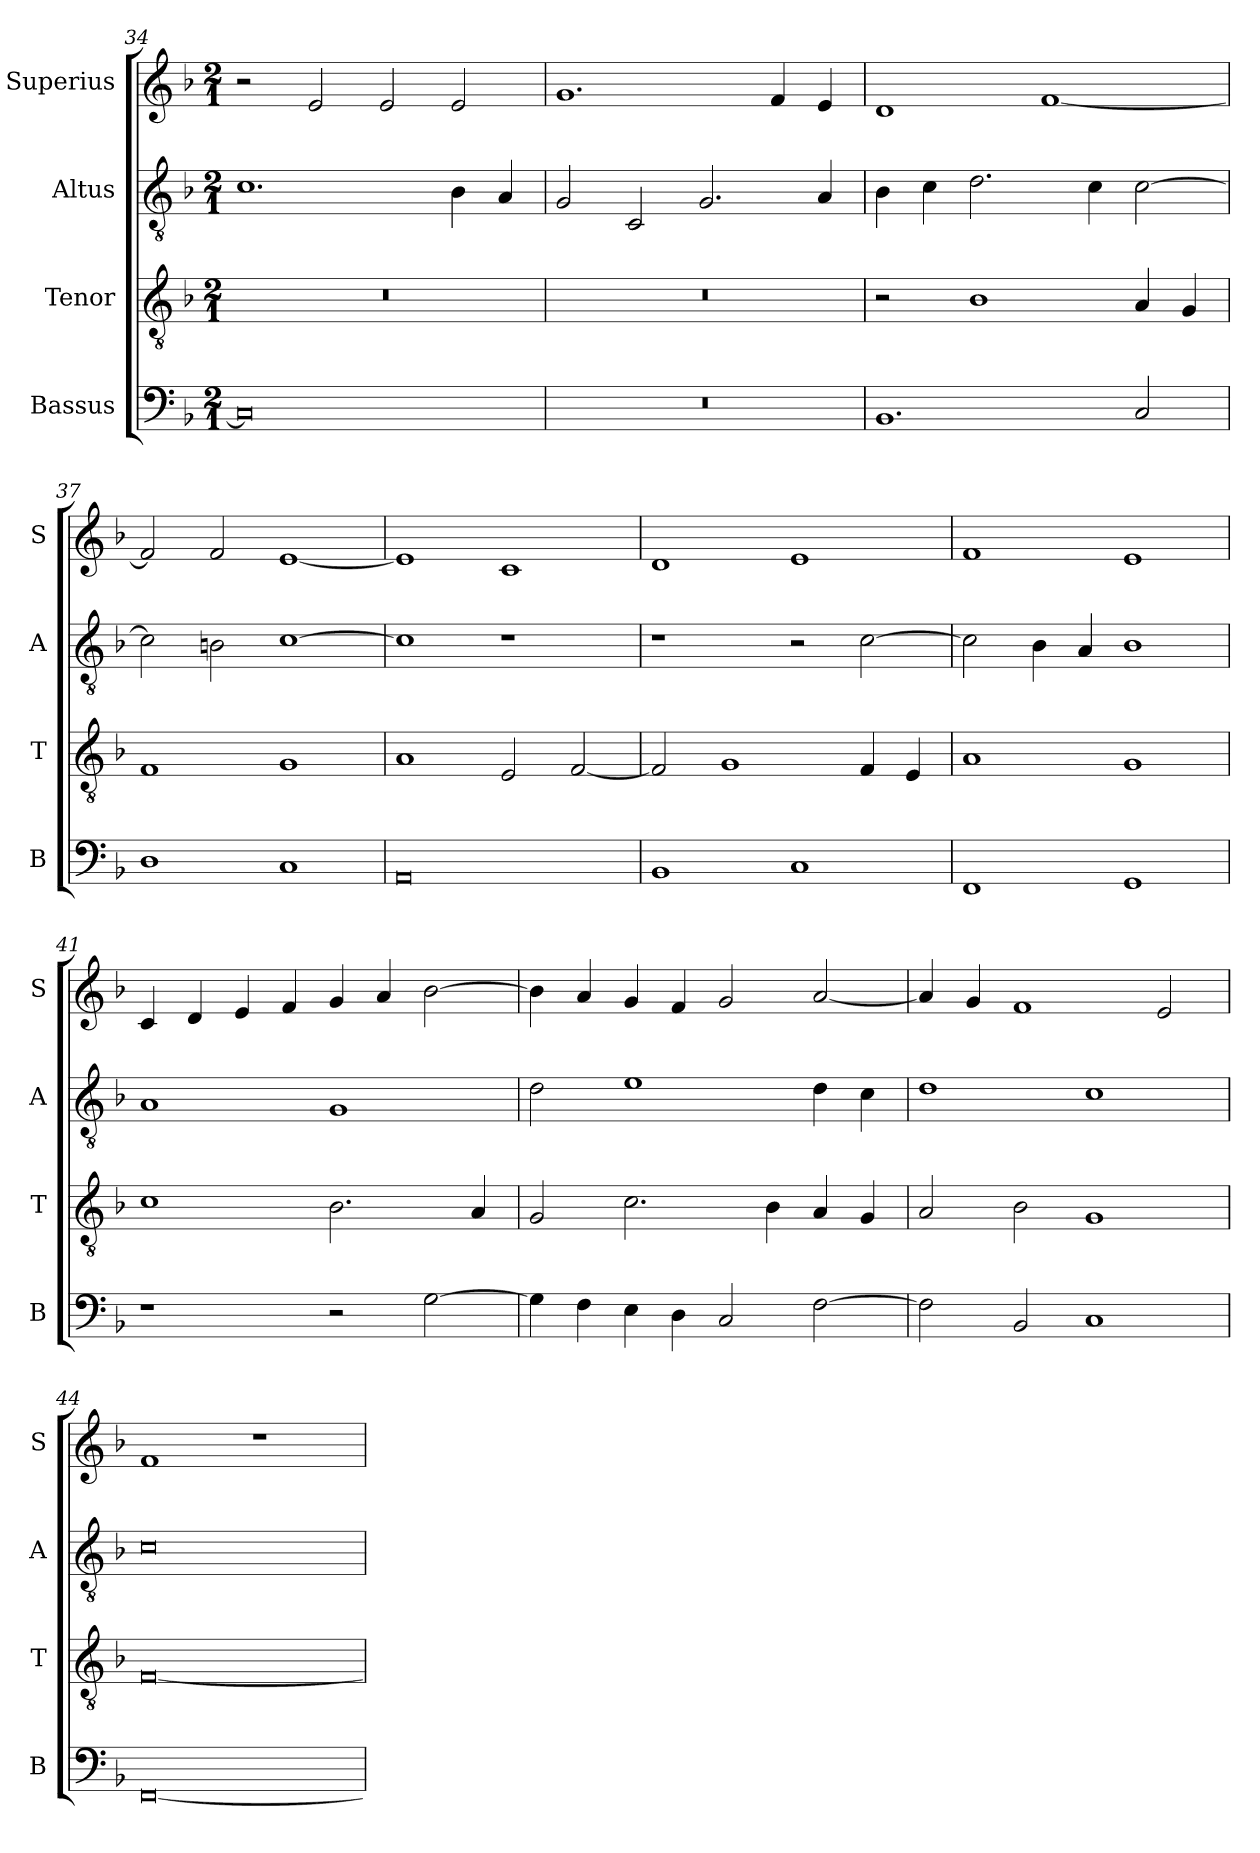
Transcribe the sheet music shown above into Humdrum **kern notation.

**kern	**kern	**kern	**kern
*part4	*part3	*part2	*part1
*staff4	*staff3	*staff2	*staff1
*I"Bassus	*I"Tenor	*I"Altus	*I"Superius
*I'B	*I'T	*I'A	*I'S
*clefF4	*clefGv2	*clefGv2	*clefG2
*k[b-]	*k[b-]	*k[b-]	*k[b-]
*F:	*F:	*F:	*F:
*M2/1	*M2/1	*M2/1	*M2/1
=34	=34	=34	=34
0C]	0r	1.c	2r
.	.	.	2e
.	.	.	2e
.	.	4B-	2e
.	.	4A	.
=35	=35	=35	=35
0r	0r	2G	1.g
.	.	2C	.
.	.	2.G	.
.	.	.	4f
.	.	4A	4e
=36	=36	=36	=36
1.BB-	2r	4B-	1d
.	.	4c	.
.	1B-	2.d	.
.	.	.	[1f
.	.	4c	.
2C	4A	[2c	.
.	4G	.	.
=37	=37	=37	=37
1D	1F	2c]	2f]
.	.	2Bn	2f
1C	1G	[1c	[1e
=38	=38	=38	=38
0AA	1A	1c]	1e]
.	2E	1r	1c
.	[2F	.	.
=39	=39	=39	=39
1BB-	2F]	1r	1d
.	1G	.	.
1C	.	2r	1e
.	4F	[2c	.
.	4E	.	.
=40	=40	=40	=40
1FF	1A	2c]	1f
.	.	4B-	.
.	.	4A	.
1GG	1G	1B-	1e
=41	=41	=41	=41
1r	1c	1A	4c
.	.	.	4d
.	.	.	4e
.	.	.	4f
2r	2.B-	1G	4g
.	.	.	4a
[2G	.	.	[2b-
.	4A	.	.
=42	=42	=42	=42
4G]	2G	2d	4b-]
4F	.	.	4a
4E	2.c	1e	4g
4D	.	.	4f
2C	.	.	2g
.	4B-	.	.
[2F	4A	4d	[2a
.	4G	4c	.
=43	=43	=43	=43
2F]	2A	1d	4a]
.	.	.	4g
2BB-	2B-	.	1f
1C	1G	1c	.
.	.	.	2e
=44	=44	=44	=44
[0FF	[0F	0c	1f
.	.	.	1r
=	=	=	=
*-	*-	*-	*-
